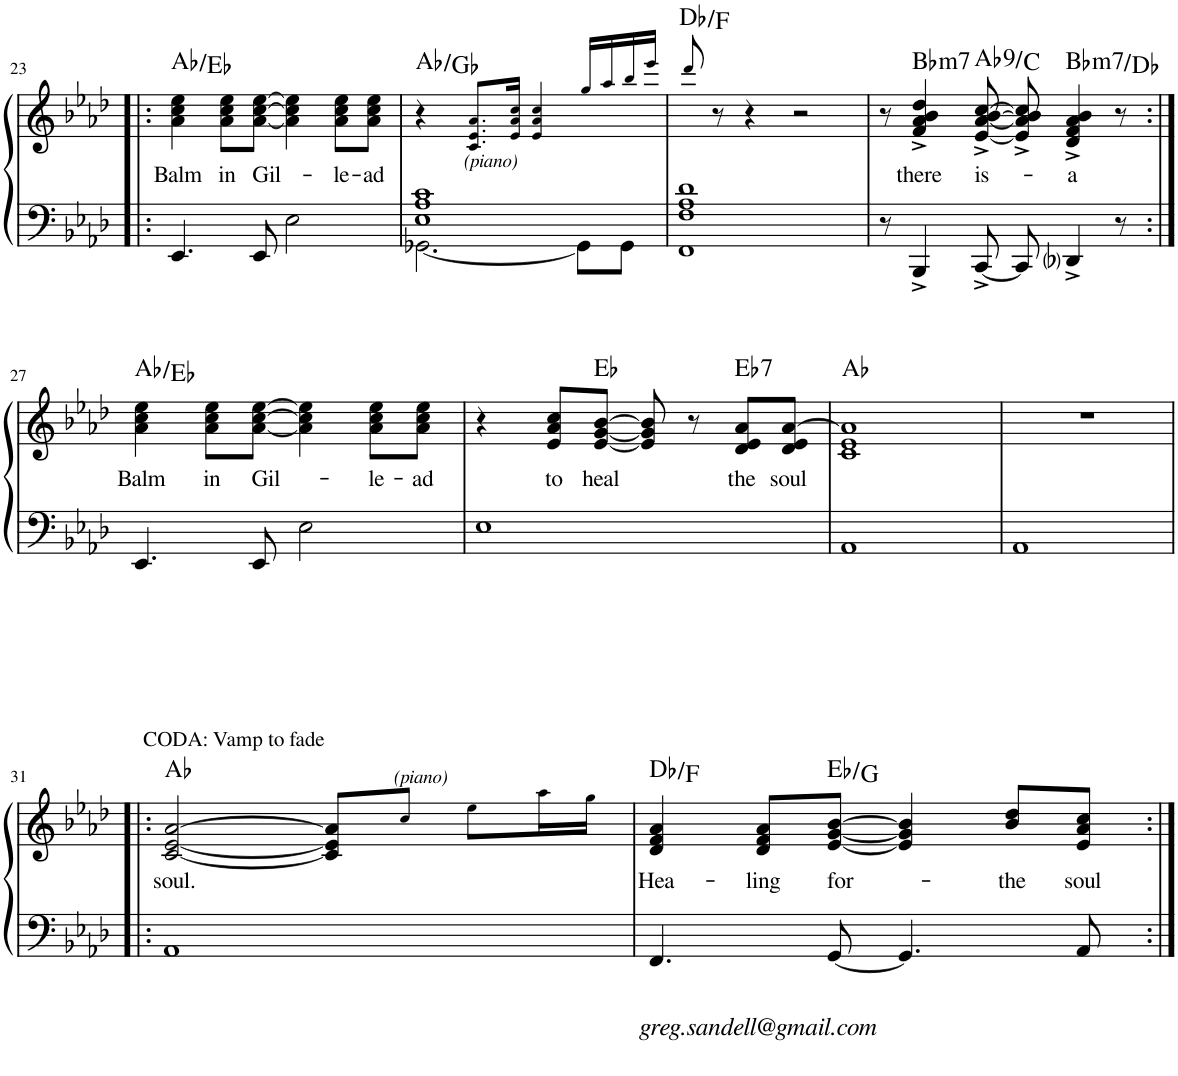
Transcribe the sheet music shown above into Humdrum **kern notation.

**kern	**kern	**text	**harte
*part1	*part1	*part1	*part1
*staff2	*staff1	*staff1	*
*I"Piano	*	*	*
*I'Pno.	*	*	*
!!LO:PB:g=z
*clefG2	*clefG2	*	*
*k[b-e-a-d-]	*k[b-e-a-d-]	*	*
*M4/4	*M4/4	*	*
=23!|:	=23!|:	=23!|:	=23!|:
!	!	!LO:LY:b	!
4.EE-/	4a-\ 4cc\ 4ee-\	Balm	Ab:maj/5
!	!	!LO:LY:b	!
.	8a-\ 8cc\ 8ee-\L	in	.
!	!	!LO:LY:b	!
8EE-/	[8a-\ [8cc\ [8ee-\J	Gil-	.
2E-\	4a-\] 4cc\] 4ee-\]	.	.
!	!	!LO:LY:b	!
.	8a-\ 8cc\ 8ee-\L	-le-	.
!	!	!LO:LY:b	!
.	8a-\ 8cc\ 8ee-\J	-ad	.
=24	=24	=24	=24
*^	*	*	*
1E- 1A- 1c	[2.GG-X\	4r	.	Ab:maj/b7
!	!	!LO:TX:b:i:t=(piano)	!	!
.	.	8.c!/ 8.e-!/ 8.a-!/L	.	.
.	.	16e-!/ 16a-!/ 16cc!/Jk	.	.
.	.	4e-!/ 4a-!/ 4cc!/	.	.
.	8GG-\L]	16gg!/LL	.	.
.	.	16aa-!/	.	.
.	8GG-\J	16bb-!/	.	.
.	.	16eee-!/JJ	.	.
=25	=25	=25	=25	=25
1F 1A- 1d-	1FF	8ddd-!/	.	Db:maj/3
.	.	8r	.	.
.	.	4r	.	.
.	.	2r	.	.
*v	*v	*	*	*
=26	=26	=26	=26
8r	8r	.	.
!	!	!LO:LY:b	!LO:H:kt=m7
4BBB-^/	4f/^ 4a-/^ 4b-/^ 4dd-/^	there	Bb:min7
!	!	!LO:LY:b	!LO:H:kt=9
[8CC^/	[8e-/^ [8a-/^ [8b-/^ [8cc/^	is-	Ab:9/3
8CC/]	8e-/]^ 8a-/]^ 8b-/]^ 8cc/]^	.	.
!	!	!LO:LY:b	!
4DD-i^/	4d-/^ 4f/^ 4a-/^ 4b-/^	-a	Bb:min/b3
8r	8r	.	.
!!LO:LB:g=z
=27:|!	=27:|!	=27:|!	=27:|!
!	!	!LO:LY:b	!
4.EE-/	4a-\ 4cc\ 4ee-\	Balm	Ab:maj/5
!	!	!LO:LY:b	!
.	8a-\ 8cc\ 8ee-\L	in	.
!	!	!LO:LY:b	!
8EE-/	[8a-\ [8cc\ [8ee-\J	Gil-	.
2E-\	4a-\] 4cc\] 4ee-\]	.	.
!	!	!LO:LY:b	!
.	8a-\ 8cc\ 8ee-\L	-le-	.
!	!	!LO:LY:b	!
.	8a-\ 8cc\ 8ee-\J	-ad	.
=28	=28	=28	=28
1E-	4r	.	.
!	!	!LO:LY:b	!
.	8e-/ 8a-/ 8cc/L	to	.
!	!	!LO:LY:b	!
.	[8e-/ [8g/ [8b-/J	heal	Eb:maj
.	8e-/] 8g/] 8b-/]	.	.
.	8r	.	.
!	!	!LO:LY:b	!LO:H:kt=7
.	8d-/ 8e-/ 8a-/L	the	Eb:7
!	!	!LO:LY:b	!
.	8d-/ 8e-/ [8a-/J	soul	.
=29	=29	=29	=29
1AA-	1c 1e- 1a-]	.	Ab:maj
=30	=30	=30	=30
1AA-	1r	.	.
!!LO:LB:g=z
=31!|:	=31!|:	=31!|:	=31!|:
!	!LO:TX:a:t=CODA&colon; Vamp to fade	!	!
!	!	!LO:LY:b	!
1AA-	[2c/ [2e-/ [2a-/	soul.	Ab:maj
.	8c/] 8e-/] 8a-/]L	.	.
!	!LO:TX:a:i:t=(piano)	!	!
.	8cc!/J	.	.
.	8ee-!\L	.	.
.	16aa-!\L	.	.
.	16gg!\JJ	.	.
=32	=32	=32	=32
!LO:TX:b:i:t=greg.sandell@gmail.com	!	!	!
!	!	!LO:LY:b	!
4.FF/	4d-/ 4f/ 4a-/	Hea-	Db:maj/3
!	!	!LO:LY:b	!
.	8d-/ 8f/ 8a-/L	-ling	.
!	!	!LO:LY:b	!
[8GG/	[8e-/ [8g/ [8b-/J	for-	Eb:maj/3
4.GG/]	4e-/] 4g/] 4b-/]	.	.
!	!	!LO:LY:b	!
.	8b-/ 8dd-/L	-the	.
!	!	!LO:LY:b	!
8AA-/	8e-/ 8a-/ 8cc/J	soul	.
=:|!	=:|!	=:|!	=:|!
*-	*-	*-	*-
